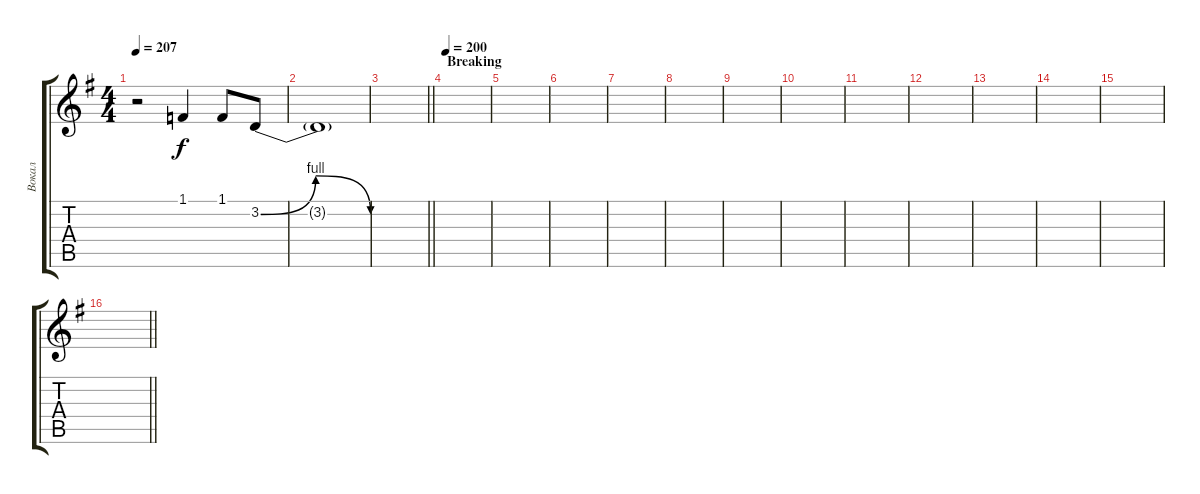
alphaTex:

\track ("Вокал" "Вокал") {instrument trumpet}
\staff {score tabs}
\tuning (E4 B3 G3 D3 A2 E2) {hide}
\ts (4 4)
\tempo 207
\clef g2
\ks eminor
r.2{dy f} 1.1.4 1.1.8 3.2{be (bendrelease 0 0 5 4 34 4 60 0)}.8 |
3.2{t}.1 |
\barLineRight lightlight
|
\section ("" "Breaking")
\tempo 200
|
|
|
|
|
|
|
|
|
|
|
|
\barLineRight lightlight
